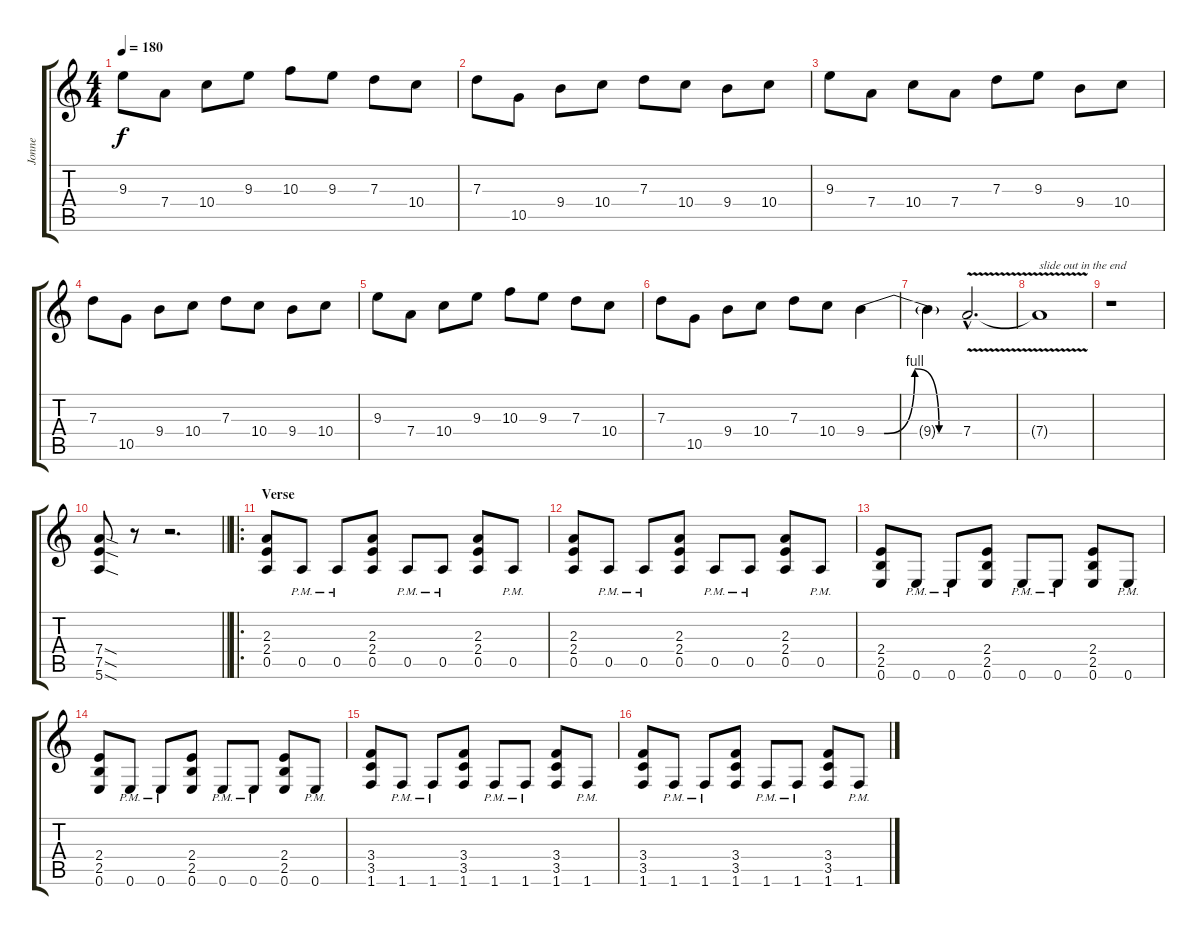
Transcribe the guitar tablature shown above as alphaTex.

\track ("Jonne" "Jonne") {instrument overdrivenguitar}
\staff {score tabs}
\tuning (E4 B3 G3 D3 A2 E2) {hide}
\ts (4 4)
\tempo 180
\clef g2
\ks c
9.3.8{dy f} 7.4.8 10.4.8 9.3.8 10.3.8 9.3.8 7.3.8 10.4.8 |
7.3.8 10.5.8 9.4.8 10.4.8 7.3.8 10.4.8 9.4.8 10.4.8 |
9.3.8 7.4.8 10.4.8 7.4.8 7.3.8 9.3.8 9.4.8 10.4.8 |
7.3.8 10.5.8 9.4.8 10.4.8 7.3.8 10.4.8 9.4.8 10.4.8 |
9.3.8 7.4.8 10.4.8 9.3.8 10.3.8 9.3.8 7.3.8 10.4.8 |
7.3.8 10.5.8 9.4.8 10.4.8 7.3.8 10.4.8 9.4{be (custom 0 0 11 0 30 4 45 0 60 0)}.4 |
9.4{t}.4 7.4{v hac}.2{d} |
7.4{t}.1{txt "slide out in the end"} |
r.1 |
\barLineRight lightlight
(7.4{sod} 7.5{sod} 5.6{sod}).8{volume 12} r.8 r.2{d} |
\ro
\section ("" "Verse")
(2.3 2.4 0.5).8 0.5{pm}.8 0.5{pm}.8 (2.3 2.4 0.5).8 0.5{pm}.8 0.5{pm}.8 (2.3 2.4 0.5).8 0.5{pm}.8 |
(2.3 2.4 0.5).8 0.5{pm}.8 0.5{pm}.8 (2.3 2.4 0.5).8 0.5{pm}.8 0.5{pm}.8 (2.3 2.4 0.5).8 0.5{pm}.8 |
(2.4 2.5 0.6).8 0.6{pm}.8 0.6{pm}.8 (2.4 2.5 0.6).8 0.6{pm}.8 0.6{pm}.8 (2.4 2.5 0.6).8 0.6{pm}.8 |
(2.4 2.5 0.6).8 0.6{pm}.8 0.6{pm}.8 (2.4 2.5 0.6).8 0.6{pm}.8 0.6{pm}.8 (2.4 2.5 0.6).8 0.6{pm}.8 |
(3.4 3.5 1.6).8 1.6{pm}.8 1.6{pm}.8 (3.4 3.5 1.6).8 1.6{pm}.8 1.6{pm}.8 (3.4 3.5 1.6).8 1.6{pm}.8 |
(3.4 3.5 1.6).8 1.6{pm}.8 1.6{pm}.8 (3.4 3.5 1.6).8 1.6{pm}.8 1.6{pm}.8 (3.4 3.5 1.6).8 1.6{pm}.8
